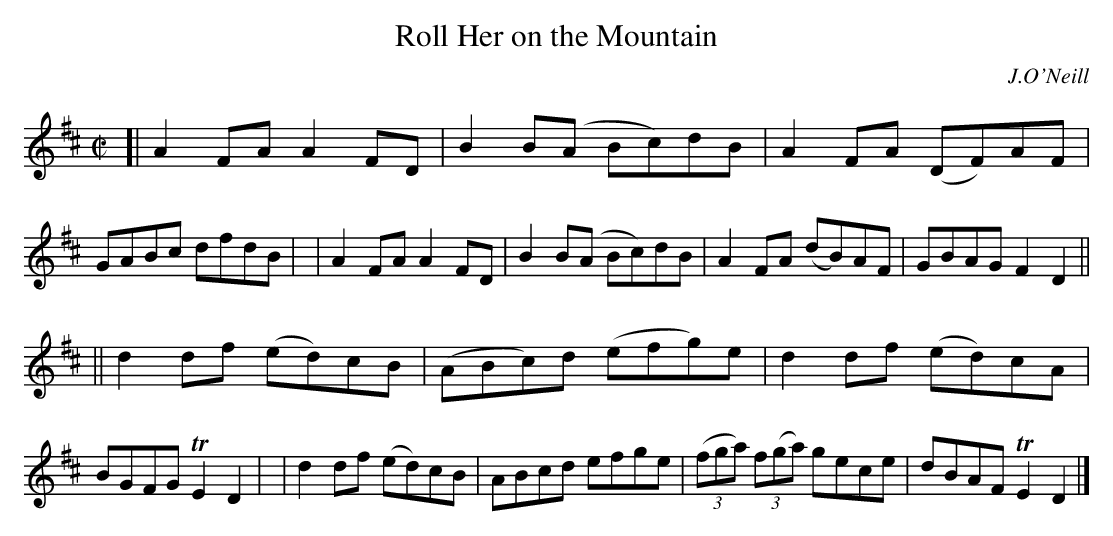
X:1
T: Roll Her on the Mountain
O: J.O'Neill
M: C|
L: 1/8
K: D
[| A2FA A2FD | B2B(A Bc)dB | A2FA (DF)AF | GABc dfdB |\
|  A2FA A2FD | B2B(A Bc)dB | A2FA (dB)AF | GBAG F2D2 ||
|| d2df (ed)cB | (ABc)d (efg)e | d2df (ed)cA | BGFG TE2D2 |\
|  d2df (ed)cB | ABcd efge | (3(fga) (3f(ga) gece | dBAF TE2D2 |]
